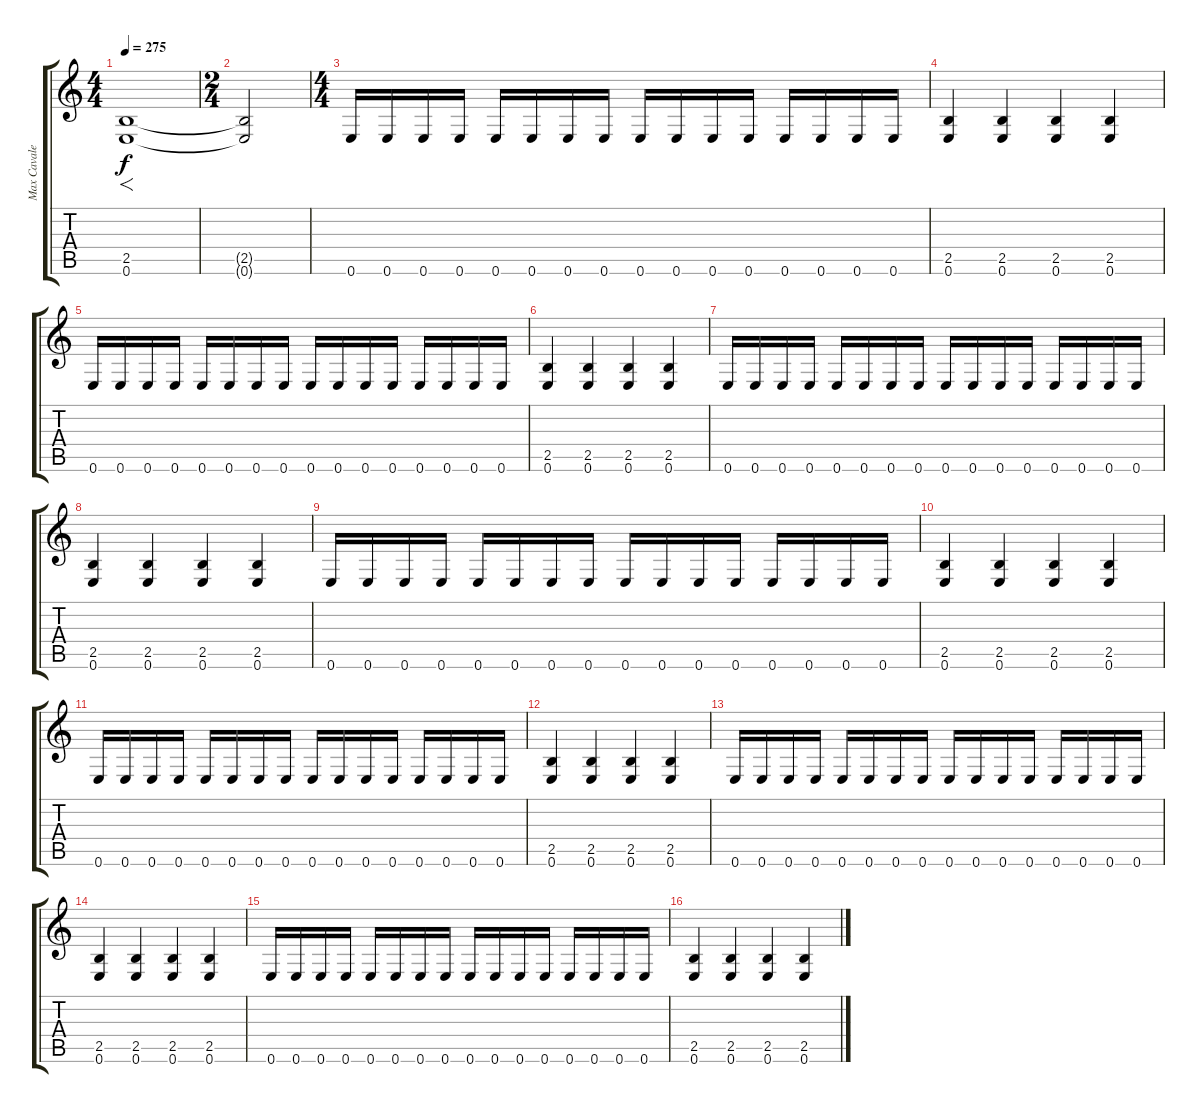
\track ("Max Cavalera" "Max Cavale") {instrument distortionguitar}
\staff {score tabs}
\tuning (E4 B3 G3 D3 A2 E2) {hide}
\ts (4 4)
\tempo 275
\tempo 230
\tempo 275
\clef g2
\ks c
(2.5 0.6).1{f dy f instrument distortionguitar} |
\ts (2 4)
(2.5{t} 0.6{t}).2 |
\ts (4 4)
0.6.16 0.6.16 0.6.16 0.6.16 0.6.16 0.6.16 0.6.16 0.6.16 0.6.16 0.6.16 0.6.16 0.6.16 0.6.16 0.6.16 0.6.16 0.6.16 |
(2.5 0.6).4 (2.5 0.6).4 (2.5 0.6).4 (2.5 0.6).4 |
0.6.16 0.6.16 0.6.16 0.6.16 0.6.16 0.6.16 0.6.16 0.6.16 0.6.16 0.6.16 0.6.16 0.6.16 0.6.16 0.6.16 0.6.16 0.6.16 |
(2.5 0.6).4 (2.5 0.6).4 (2.5 0.6).4 (2.5 0.6).4 |
0.6.16 0.6.16 0.6.16 0.6.16 0.6.16 0.6.16 0.6.16 0.6.16 0.6.16 0.6.16 0.6.16 0.6.16 0.6.16 0.6.16 0.6.16 0.6.16 |
(2.5 0.6).4 (2.5 0.6).4 (2.5 0.6).4 (2.5 0.6).4 |
0.6.16 0.6.16 0.6.16 0.6.16 0.6.16 0.6.16 0.6.16 0.6.16 0.6.16 0.6.16 0.6.16 0.6.16 0.6.16 0.6.16 0.6.16 0.6.16 |
(2.5 0.6).4 (2.5 0.6).4 (2.5 0.6).4 (2.5 0.6).4 |
0.6.16 0.6.16 0.6.16 0.6.16 0.6.16 0.6.16 0.6.16 0.6.16 0.6.16 0.6.16 0.6.16 0.6.16 0.6.16 0.6.16 0.6.16 0.6.16 |
(2.5 0.6).4 (2.5 0.6).4 (2.5 0.6).4 (2.5 0.6).4 |
0.6.16 0.6.16 0.6.16 0.6.16 0.6.16 0.6.16 0.6.16 0.6.16 0.6.16 0.6.16 0.6.16 0.6.16 0.6.16 0.6.16 0.6.16 0.6.16 |
(2.5 0.6).4 (2.5 0.6).4 (2.5 0.6).4 (2.5 0.6).4 |
0.6.16 0.6.16 0.6.16 0.6.16 0.6.16 0.6.16 0.6.16 0.6.16 0.6.16 0.6.16 0.6.16 0.6.16 0.6.16 0.6.16 0.6.16 0.6.16 |
(2.5 0.6).4 (2.5 0.6).4 (2.5 0.6).4 (2.5 0.6).4
